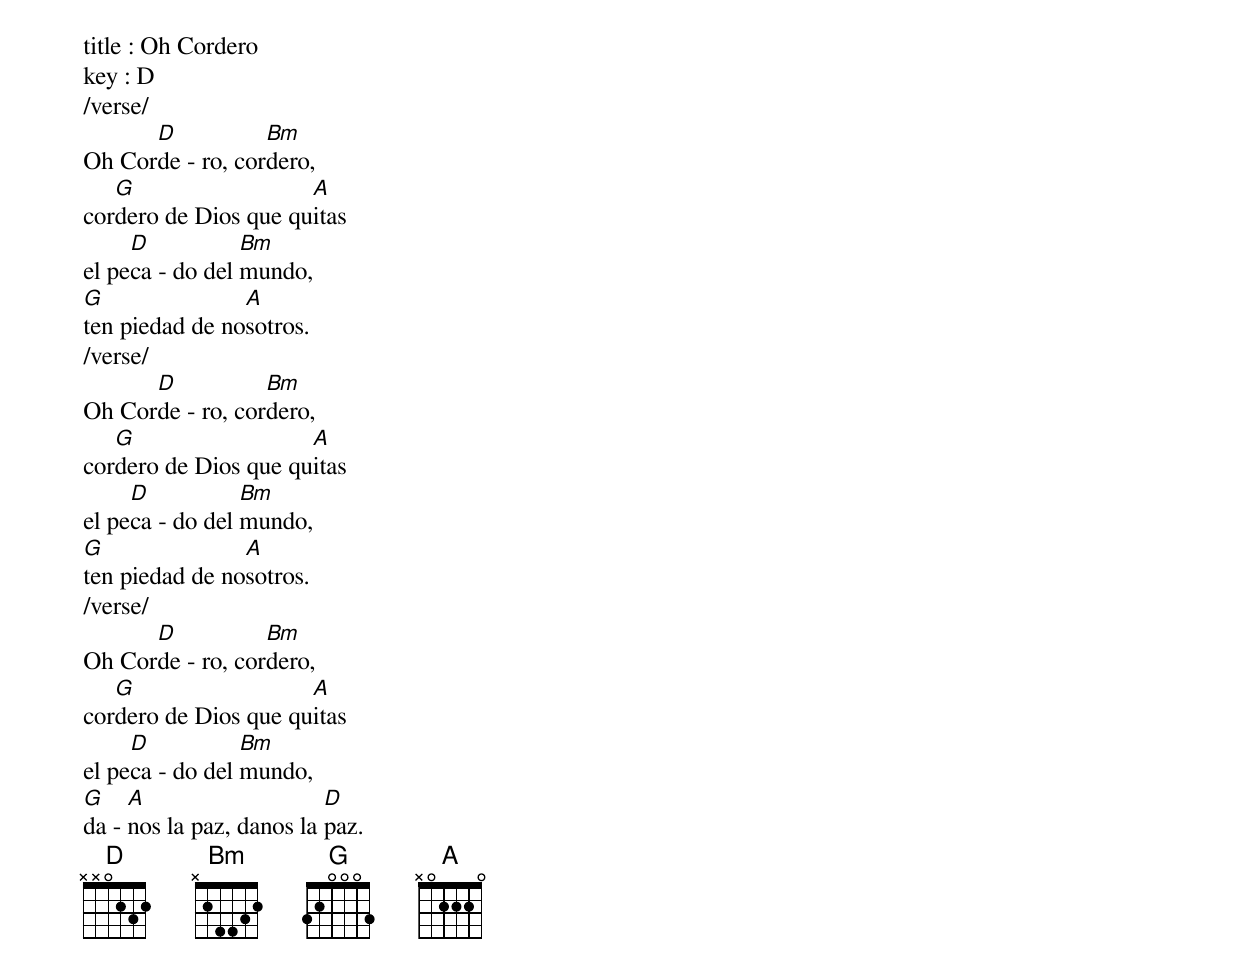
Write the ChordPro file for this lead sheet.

title : Oh Cordero
key : D
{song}
/verse/
Oh Cor[D]de - ro, cor[Bm]dero,
cor[G]dero de Dios que qu[A]itas
el pe[D]ca - do del [Bm]mundo,
[G]ten piedad de no[A]sotros.
/verse/
Oh Cor[D]de - ro, cor[Bm]dero,
cor[G]dero de Dios que qu[A]itas
el pe[D]ca - do del [Bm]mundo,
[G]ten piedad de no[A]sotros.
/verse/
Oh Cor[D]de - ro, cor[Bm]dero,
cor[G]dero de Dios que qu[A]itas
el pe[D]ca - do del [Bm]mundo,
[G]da - [A]nos la paz, danos la [D]paz.
